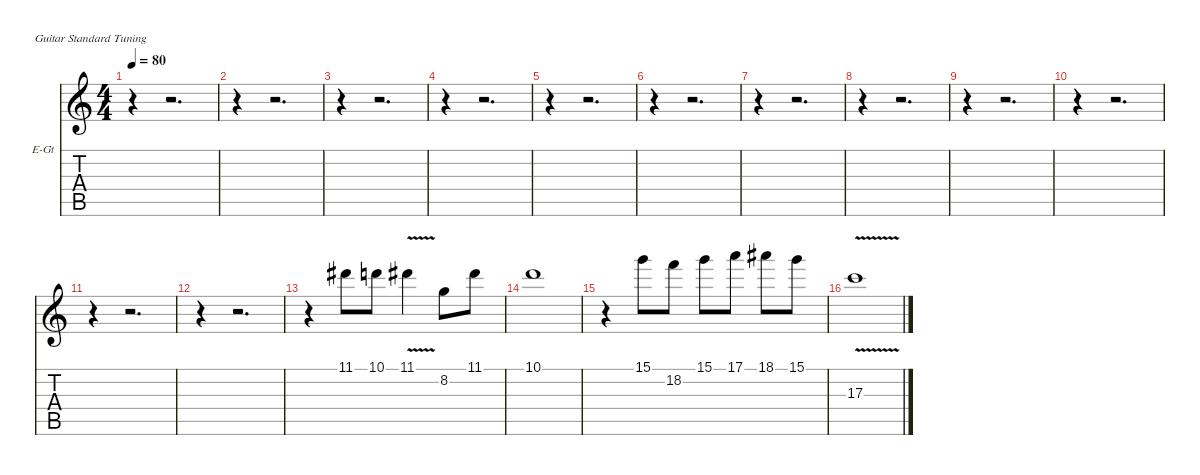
\hideDynamics
\bracketExtendMode nobrackets
\firstSystemTrackNameOrientation horizontal
\otherSystemsTrackNameOrientation horizontal
\track ("Guitar solo II" "E-Gt") {instrument distortionguitar}
\staff {score tabs}
\tuning (E4 B3 G3 D3 A2 E2)
\ts (4 4)
\tempo 80
\clef g2
\ks c
r.4{dy f} r.2{d} |
r.4 r.2{d} |
r.4 r.2{d} |
r.4 r.2{d} |
r.4 r.2{d} |
r.4 r.2{d} |
r.4 r.2{d} |
r.4 r.2{d} |
r.4 r.2{d} |
r.4 r.2{d} |
r.4 r.2{d} |
r.4 r.2{d} |
r.4 11.1{acc #}.8 10.1.8 11.1{v acc #}.4 8.2.8 11.1{acc #}.8 |
10.1.1 |
r.4 15.1.8 18.2.8 15.1.8 17.1.8 18.1{acc #}.8 15.1.8 |
17.3{v}.1
